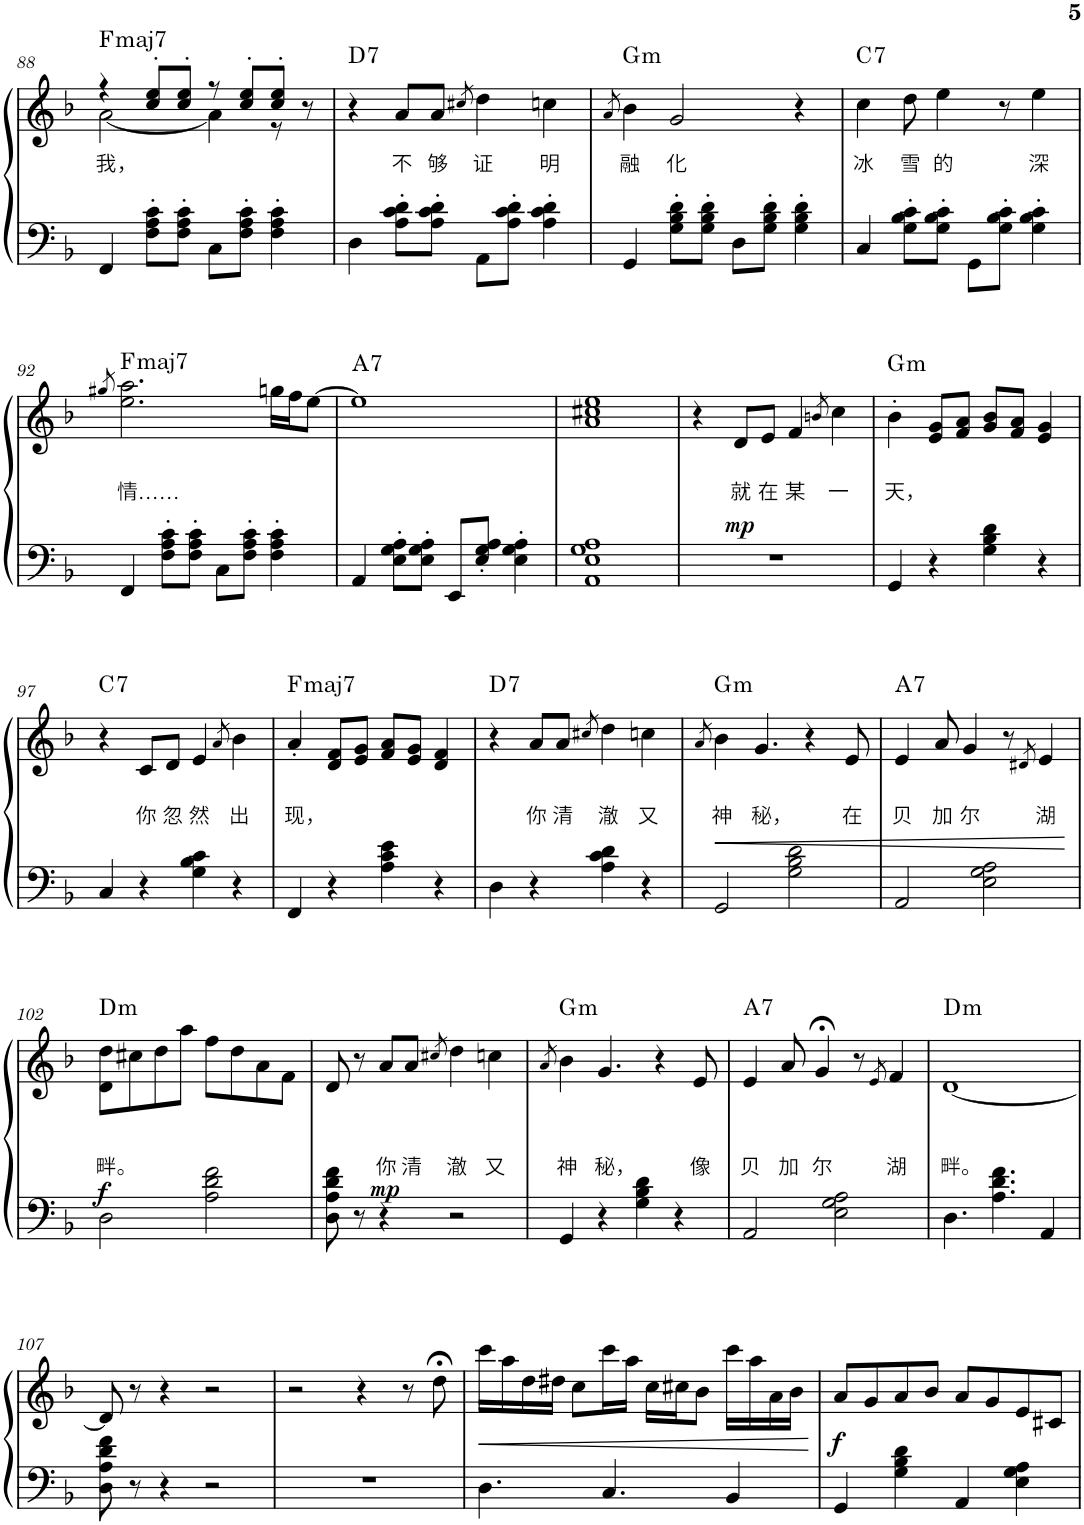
**kern	**kern	**text	**dynam	**harte
*part1	*part1	*part1	*part1	*part1
*staff2	*staff1	*staff1	*staff1/2	*
*I"手风琴	*	*	*	*
!!LO:PB:g=z
*clefF4	*clefG2	*	*	*
*k[b-]	*k[b-]	*	*	*
*M4/4	*M4/4	*	*	*
=88	=88	=88	=88	=88
*	*^	*	*	*
!	!	!	!LO:LY:b	!	!LO:H:kt=maj7
4FF/	4r	[2a\	我，	.	F:maj7
8F\' 8A\' 8c\'L	8cc/' 8ee/'L	.	.	.	.
8F\' 8A\' 8c\'J	8cc/' 8ee/'J	.	.	.	.
8C\L	8r	4a\]	.	.	.
8F\' 8A\' 8c\'J	8cc/' 8ee/'L	.	.	.	.
4F\' 4A\' 4c\'	8cc/' 8ee/'J	8r	.	.	.
.	8r	8ryy	.	.	.
=89	=89	=89	=89	=89	=89
!	!	!	!	!	!LO:H:kt=7
*	*v	*v	*	*	*
4D\	4r	.	.	D:7
!	!	!LO:LY:b	!	!
8A\' 8c\' 8d\'L	8a/L	不	.	.
!	!	!LO:LY:b	!	!
8A\' 8c\' 8d\'J	8a/J	够	.	.
.	8qcc#X/	.	.	.
!	!	!LO:LY:b	!	!
8AA\L	4dd\	证	.	.
8A\' 8c\' 8d\'J	.	.	.	.
!	!	!LO:LY:b	!	!
4A\' 4c\' 4d\'	4ccn\	明	.	.
=90	=90	=90	=90	=90
.	8qa/	.	.	.
!	!	!LO:LY:b	!	!LO:H:kt=m
4GG/	4b-\	融	.	G:min
!	!	!LO:LY:b	!	!
8G\' 8B-\' 8d\'L	2g/	化	.	.
8G\' 8B-\' 8d\'J	.	.	.	.
8D\L	.	.	.	.
8G\' 8B-\' 8d\'J	.	.	.	.
4G\' 4B-\' 4d\'	4r	.	.	.
=91	=91	=91	=91	=91
!	!	!LO:LY:b	!	!LO:H:kt=7
4C/	4cc\	冰	.	C:7
!	!	!LO:LY:b	!	!
8G\' 8B-\' 8c\'L	8dd\	雪	.	.
!	!	!LO:LY:b	!	!
8G\' 8B-\' 8c\'J	4ee\	的	.	.
8GG\L	.	.	.	.
8G\' 8B-\' 8c\'J	8r	.	.	.
!	!	!LO:LY:b	!	!
4G\' 4B-\' 4c\'	4ee\	深	.	.
!!LO:LB:g=z
=92	=92	=92	=92	=92
.	8qgg#X/	.	.	.
!	!	!LO:LY:b	!	!LO:H:kt=maj7
4FF/	2.ee\ 2.aa\	情……	.	F:maj7
8F\' 8A\' 8c\'L	.	.	.	.
8F\' 8A\' 8c\'J	.	.	.	.
8C\L	.	.	.	.
8F\' 8A\' 8c\'J	.	.	.	.
4F\' 4A\' 4c\'	16ggn\LL	.	.	.
.	16ff\J	.	.	.
.	[8ee\J	.	.	.
=93	=93	=93	=93	=93
!	!	!	!	!LO:H:kt=7
4AA/	1ee]	.	.	A:7
8E\' 8G\' 8A\'L	.	.	.	.
8E\' 8G\' 8A\'J	.	.	.	.
8EE/L	.	.	.	.
8E/' 8G/' 8A/'J	.	.	.	.
4E\' 4G\' 4A\'	.	.	.	.
=94	=94	=94	=94	=94
1AA 1E 1G 1A	1a 1cc#X 1ee	.	.	.
=95	=95	=95	=95	=95
1r	4r	.	.	.
!	!	!LO:LY:b	!LO:DY:b	!
.	8d/L	就	mp	.
!	!	!LO:LY:b	!	!
.	8e/J	在	.	.
!	!	!LO:LY:b	!	!
.	4f/	某	.	.
.	8qbn/	.	.	.
!	!	!LO:LY:b	!	!
.	4cc\	一	.	.
=96	=96	=96	=96	=96
!	!	!LO:LY:b	!	!LO:H:kt=m
4GG/	4b-'\	天，	.	G:min
4r	8e/ 8g/L	.	.	.
.	8f/ 8a/J	.	.	.
4G\ 4B-\ 4d\	8g/ 8b-/L	.	.	.
.	8f/ 8a/J	.	.	.
4r	4e/ 4g/	.	.	.
!!LO:LB:g=z
=97	=97	=97	=97	=97
!	!	!	!	!LO:H:kt=7
4C/	4r	.	.	C:7
!	!	!LO:LY:b	!	!
4r	8c/L	你	.	.
!	!	!LO:LY:b	!	!
.	8d/J	忽	.	.
!	!	!LO:LY:b	!	!
4G\ 4B-\ 4c\	4e/	然	.	.
.	8qa/	.	.	.
!	!	!LO:LY:b	!	!
4r	4b-\	出	.	.
=98	=98	=98	=98	=98
!	!	!LO:LY:b	!	!LO:H:kt=maj7
4FF/	4a'/	现，	.	F:maj7
4r	8d/ 8f/L	.	.	.
.	8e/ 8g/J	.	.	.
4A\ 4c\ 4e\	8f/ 8a/L	.	.	.
.	8e/ 8g/J	.	.	.
4r	4d/ 4f/	.	.	.
=99	=99	=99	=99	=99
!	!	!	!	!LO:H:kt=7
4D\	4r	.	.	D:7
!	!	!LO:LY:b	!	!
4r	8a/L	你	.	.
!	!	!LO:LY:b	!	!
.	8a/J	清	.	.
.	8qcc#X/	.	.	.
!	!	!LO:LY:b	!	!
4A\ 4c\ 4d\	4dd\	澈	.	.
!	!	!LO:LY:b	!	!
4r	4ccn\	又	.	.
=100	=100	=100	=100	=100
.	8qa/	.	.	.
!	!	!LO:LY:b	!	!LO:H:kt=m
2GG/	4b-\	神	.	G:min
!	!	!LO:LY:b	!	!
.	4.g/	秘，	.	.
2G\ 2B-\ 2d\	.	.	.	.
.	4r	.	.	.
!	!	!LO:LY:b	!	!
.	8e/	在	.	.
=101	=101	=101	=101	=101
!	!	!LO:LY:b	!	!LO:H:kt=7
2AA/	4e/	贝	.	A:7
!	!	!LO:LY:b	!	!
.	8a/	加	.	.
!	!	!LO:LY:b	!	!
.	4g/	尔	.	.
2E\ 2G\ 2A\	.	.	.	.
.	8r	.	.	.
.	8qd#X/	.	.	.
!	!	!LO:LY:b	!	!
.	4e/	湖	.	.
!!LO:LB:g=z
=102	=102	=102	=102	=102
!	!	!LO:LY:b	!LO:DY:b	!LO:H:kt=m
2D\	8d\ 8dd\L	畔。	f	D:min
.	8cc#X\	.	.	.
.	8dd\	.	.	.
.	8aa\J	.	.	.
2A\ 2d\ 2f\	8ff\L	.	.	.
.	8dd\	.	.	.
.	8a\	.	.	.
.	8f\J	.	.	.
=103	=103	=103	=103	=103
8D\ 8A\ 8d\ 8f\	8d/	.	.	.
8r	8r	.	.	.
!	!	!LO:LY:b	!LO:DY:b	!
4r	8a/L	你	mp	.
!	!	!LO:LY:b	!	!
.	8a/J	清	.	.
.	8qcc#X/	.	.	.
!	!	!LO:LY:b	!	!
2r	4dd\	澈	.	.
!	!	!LO:LY:b	!	!
.	4ccn\	又	.	.
=104	=104	=104	=104	=104
.	8qa/	.	.	.
!	!	!LO:LY:b	!	!LO:H:kt=m
4GG/	4b-\	神	.	G:min
!	!	!LO:LY:b	!	!
4r	4.g/	秘，	.	.
4G\ 4B-\ 4d\	.	.	.	.
.	4r	.	.	.
4r	.	.	.	.
!	!	!LO:LY:b	!	!
.	8e/	像	.	.
=105	=105	=105	=105	=105
!	!	!LO:LY:b	!	!LO:H:kt=7
2AA/	4e/	贝	.	A:7
!	!	!LO:LY:b	!	!
.	8a/	加	.	.
!	!	!LO:LY:b	!	!
.	4g;</	尔	.	.
2E\ 2G\ 2A\	.	.	.	.
.	8r	.	.	.
.	8qe/	.	.	.
!	!	!LO:LY:b	!	!
.	4f/	湖	.	.
=106	=106	=106	=106	=106
!	!	!LO:LY:b	!	!LO:H:kt=m
4.D\	[1d	畔。	.	D:min
4.A\ 4.d\ 4.f\	.	.	.	.
4AA/	.	.	.	.
!!LO:LB:g=z
=107	=107	=107	=107	=107
8D\ 8A\ 8d\ 8f\	8d/]	.	.	.
8r	8r	.	.	.
4r	4r	.	.	.
2r	2r	.	.	.
=108	=108	=108	=108	=108
1r	2r	.	.	.
.	4r	.	.	.
.	8r	.	.	.
.	8dd;<\	.	.	.
=109	=109	=109	=109	=109
!	!	!	!LO:HP:b	!
4.D\	16ccc\LL	.	<	.
.	16aa\	.	.	.
.	16dd\	.	.	.
.	16dd#X\JJ	.	.	.
.	8cc\L	.	.	.
4.C/	16ccc\L	.	.	.
.	16aa\JJ	.	.	.
.	16cc\LL	.	.	.
.	16cc#X\J	.	.	.
.	8b-\J	.	.	.
4BB-/	16ccc\LL	.	.	.
.	16aa\	.	.	.
.	16a\	.	.	.
.	16b-\JJ	.	.	.
.	.	.	[	.
=110	=110	=110	=110	=110
!	!	!	!LO:DY:b	!
4GG/	8a/L	.	f	.
.	8g/	.	.	.
4G\ 4B-\ 4d\	8a/	.	.	.
.	8b-/J	.	.	.
4AA/	8a/L	.	.	.
.	8g/	.	.	.
4E\ 4G\ 4A\	8e/	.	.	.
.	8c#X/J	.	.	.
=	=	=	=	=
*-	*-	*-	*-	*-
